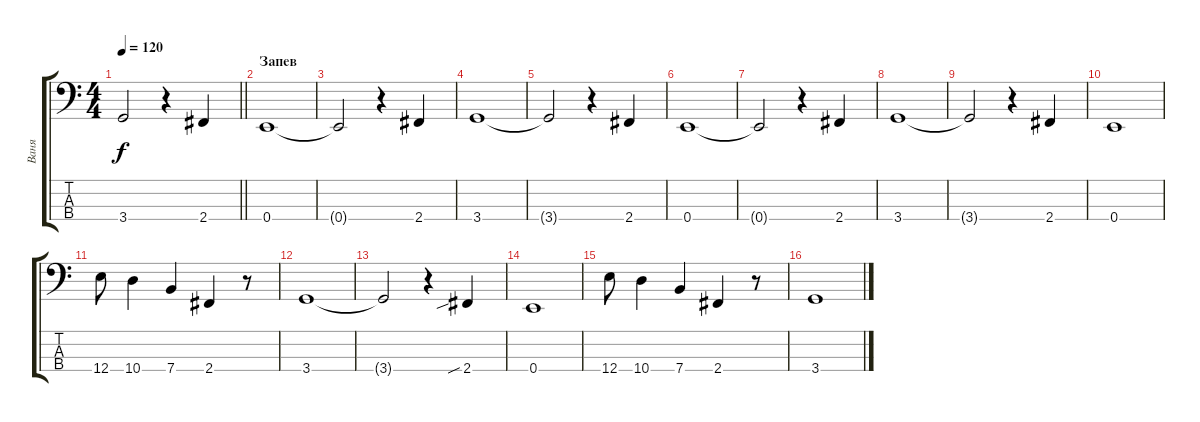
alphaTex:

\track ("Ваня" "Ваня") {instrument electricbassfinger}
\staff {score tabs}
\tuning (G2 D2 A1 E1) {hide}
\ts (4 4)
\tempo 120
\clef f4
\barLineRight lightlight
\ks c
3.4{t}.2{dy f} r.4 2.4.4 |
\section ("" "Запев")
0.4.1 |
0.4{t}.2 r.4 2.4.4 |
3.4.1 |
3.4{t}.2 r.4 2.4.4 |
0.4.1 |
0.4{t}.2 r.4 2.4.4 |
3.4.1 |
3.4{t}.2 r.4 2.4.4 |
0.4.1 |
12.4.8 10.4.4 7.4.4 2.4.4 r.8 |
3.4.1 |
3.4{t}.2 r.4 2.4{sib}.4 |
0.4.1 |
12.4.8 10.4.4 7.4.4 2.4.4 r.8 |
3.4.1
